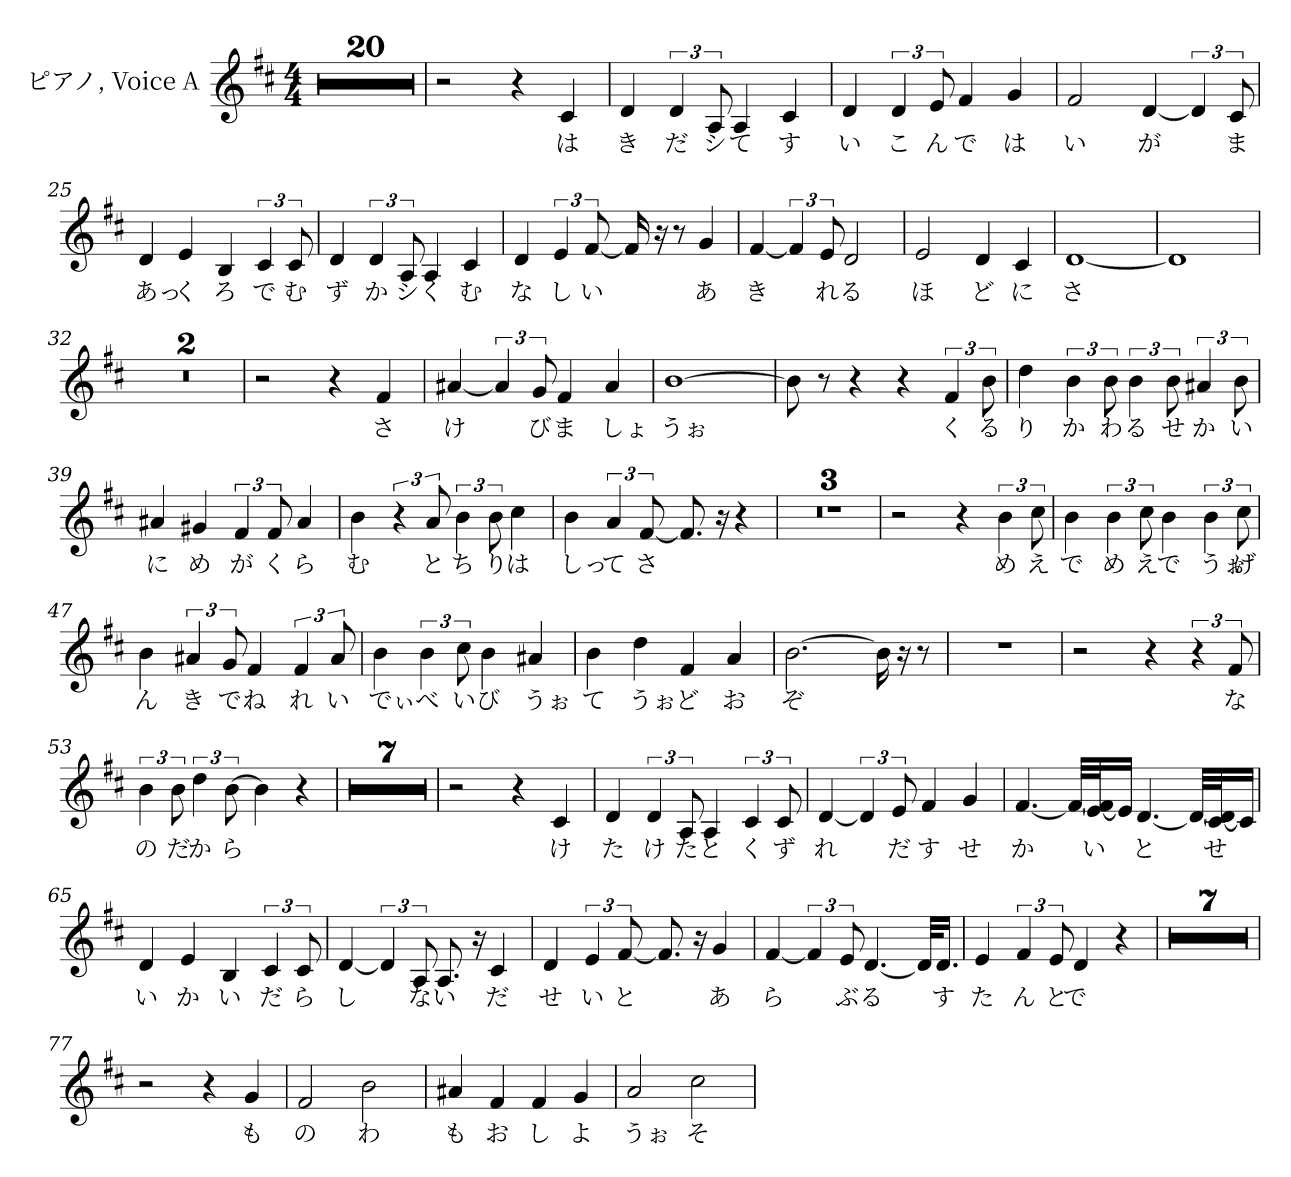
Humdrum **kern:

**kern	**text
*part1	*part1
*staff1	*staff1
*I"ピアノ, Voice A	*
*clefG2	*
*k[f#c#]	*
*M4/4	*
*MM205	*
=1	=1
1r	.
=2	=2
1r	.
=3	=3
1r	.
=4	=4
1r	.
=5	=5
1r	.
=6	=6
1r	.
=7	=7
1r	.
=8	=8
1r	.
=9	=9
1r	.
=10	=10
1r	.
=11	=11
1r	.
=12	=12
1r	.
=13	=13
1r	.
=14	=14
1r	.
=15	=15
1r	.
!!LO:LB:g=z
=16	=16
1r	.
=17	=17
1r	.
=18	=18
1r	.
=19	=19
1r	.
=20	=20
1r	.
=21	=21
2r	.
4r	.
!	!LO:LY:b
4c#/	は
=22	=22
!	!LO:LY:b
4d/	き
!	!LO:LY:b
6d/	だ
!	!LO:LY:b
12A/	シ
!	!LO:LY:b
4A/	て
!	!LO:LY:b
4c#/	す
=23	=23
!	!LO:LY:b
4d/	い
!	!LO:LY:b
6d/	こ
!	!LO:LY:b
12e/	ん
!	!LO:LY:b
4f#/	で
!	!LO:LY:b
4g/	は
=24	=24
!	!LO:LY:b
2f#/	い
!	!LO:LY:b
[4d/	が
6d/]	.
!	!LO:LY:b
12c#/	ま
!!LO:LB:g=z
=25	=25
!	!LO:LY:b
4d/	あっ
!	!LO:LY:b
4e/	く
!	!LO:LY:b
4B/	ろ
!	!LO:LY:b
6c#/	で
!	!LO:LY:b
12c#/	む
=26	=26
!	!LO:LY:b
4d/	ず
!	!LO:LY:b
6d/	か
!	!LO:LY:b
12A/	シ
!	!LO:LY:b
4A/	く
!	!LO:LY:b
4c#/	む
=27	=27
!	!LO:LY:b
4d/	な
!	!LO:LY:b
6e/	し
!	!LO:LY:b
[12f#/	い
16f#/]	.
16r	.
8r	.
!	!LO:LY:b
4g/	あ
=28	=28
!	!LO:LY:b
[4f#/	き
6f#/]	.
!	!LO:LY:b
12e/	れ
!	!LO:LY:b
2d/	る
=29	=29
!	!LO:LY:b
2e/	ほ
!	!LO:LY:b
4d/	ど
!	!LO:LY:b
4c#/	に
=30	=30
!	!LO:LY:b
[1d	さ
=31	=31
1d]	.
=32	=32
1r	.
!!LO:LB:g=z
=33	=33
1r	.
=34	=34
2r	.
4r	.
!	!LO:LY:b
4f#/	さ
=35	=35
!	!LO:LY:b
[4a#X/	け
6a#/]	.
!	!LO:LY:b
12g/	び
!	!LO:LY:b
4f#/	ま
!	!LO:LY:b
4a#/	しょ
=36	=36
!	!LO:LY:b
[1b	うぉ
=37	=37
8b\]	.
8r	.
4r	.
4r	.
!	!LO:LY:b
6f#/	く
!	!LO:LY:b
12b\	る
=38	=38
!	!LO:LY:b
4dd\	り
!	!LO:LY:b
6b\	か
!	!LO:LY:b
12b\	わ
!	!LO:LY:b
6b\	る
!	!LO:LY:b
12b\	せ
!	!LO:LY:b
6a#X/	か
!	!LO:LY:b
12b\	い
=39	=39
!	!LO:LY:b
4a#X/	に
!	!LO:LY:b
4g#X/	め
!	!LO:LY:b
6f#/	が
!	!LO:LY:b
12f#/	く
!	!LO:LY:b
4a#/	ら
!!LO:LB:g=z
=40	=40
!	!LO:LY:b
4b\	む
6r	.
!	!LO:LY:b
12a/	と
!	!LO:LY:b
6b\	ち
!	!LO:LY:b
12b\	り
!	!LO:LY:b
4cc#\	は
=41	=41
!	!LO:LY:b
4b\	しっ
!	!LO:LY:b
6a/	て
!	!LO:LY:b
[12f#/	さ
8.f#/]	.
16r	.
4r	.
=42	=42
1r	.
=43	=43
1r	.
=44	=44
1r	.
=45	=45
2r	.
4r	.
!	!LO:LY:b
6b\	め
!	!LO:LY:b
12cc#\	え
=46	=46
!	!LO:LY:b
4b\	で
!	!LO:LY:b
6b\	め
!	!LO:LY:b
12cc#\	え
!	!LO:LY:b
4b\	で
!	!LO:LY:b
6b\	うぉ
!	!LO:LY:b
12cc#\	げ
!!LO:LB:g=z
=47	=47
!	!LO:LY:b
4b\	ん
!	!LO:LY:b
6a#X/	き
!	!LO:LY:b
12g/	で
!	!LO:LY:b
4f#/	ね
!	!LO:LY:b
6f#/	れ
!	!LO:LY:b
12a#/	い
=48	=48
!	!LO:LY:b
4b\	でぃ
!	!LO:LY:b
6b\	べ
!	!LO:LY:b
12cc#\	い
!	!LO:LY:b
4b\	び
!	!LO:LY:b
4a#X/	うぉ
=49	=49
!	!LO:LY:b
4b\	て
!	!LO:LY:b
4dd\	うぉ
!	!LO:LY:b
4f#/	ど
!	!LO:LY:b
4a/	お
=50	=50
!	!LO:LY:b
[2.b\	ぞ
16b\]	.
16r	.
8r	.
=51	=51
1r	.
=52	=52
2r	.
4r	.
6r	.
!	!LO:LY:b
12f#/	な
!!LO:LB:g=z
=53	=53
!	!LO:LY:b
6b\	の
!	!LO:LY:b
12b\	だ
!	!LO:LY:b
6dd\	か
!	!LO:LY:b
[12b\	ら
4b\]	.
4r	.
=54	=54
1r	.
=55	=55
1r	.
=56	=56
1r	.
=57	=57
1r	.
=58	=58
1r	.
=59	=59
1r	.
=60	=60
1r	.
=61	=61
2r	.
4r	.
!	!LO:LY:b
4c#/	け
=62	=62
!	!LO:LY:b
4d/	た
!	!LO:LY:b
6d/	け
!	!LO:LY:b
12A/	た
!	!LO:LY:b
4A/	と
!	!LO:LY:b
6c#/	く
!	!LO:LY:b
12c#/	ず
!!LO:LB:g=z
=63	=63
!	!LO:LY:b
[4d/	れ
6d/]	.
!	!LO:LY:b
12e/	だ
!	!LO:LY:b
4f#/	す
!	!LO:LY:b
4g/	せ
=64	=64
!	!LO:LY:b
[4.f#/	か
32f#/LLL_	.
!	!LO:LY:b
[32e/ 32f#/]J	い
16e/JJ]	.
!	!LO:LY:b
[4.d/	と
32d/LLL_	.
!	!LO:LY:b
[32c#/ 32d/]J	せ
16c#/JJ]	.
=65	=65
!	!LO:LY:b
4d/	い
!	!LO:LY:b
4e/	か
!	!LO:LY:b
4B/	い
!	!LO:LY:b
6c#/	だ
!	!LO:LY:b
12c#/	ら
=66	=66
!	!LO:LY:b
[4d/	し
6d/]	.
!	!LO:LY:b
12A/	な
!	!LO:LY:b
8.A/	い
16r	.
!	!LO:LY:b
4c#/	だ
=67	=67
!	!LO:LY:b
4d/	せ
!	!LO:LY:b
6e/	い
!	!LO:LY:b
[12f#/	と
8.f#/]	.
16r	.
!	!LO:LY:b
4g/	あ
!!LO:LB:g=z
=68	=68
!	!LO:LY:b
[4f#/	ら
6f#/]	.
!	!LO:LY:b
12e/	ぶ
!	!LO:LY:b
[4.d/	る
32d/KLL]	.
!	!LO:LY:b
16.d/JJ	す
=69	=69
!	!LO:LY:b
4e/	た
!	!LO:LY:b
6f#/	ん
!	!LO:LY:b
12e/	と
!	!LO:LY:b
4d/	で
4r	.
=70	=70
1r	.
=71	=71
1r	.
=72	=72
1r	.
=73	=73
1r	.
=74	=74
1r	.
=75	=75
1r	.
=76	=76
1r	.
=77	=77
2r	.
4r	.
!	!LO:LY:b
4g/	も
=78	=78
!	!LO:LY:b
2f#/	の
!	!LO:LY:b
2b\	わ
!!LO:LB:g=z
=79	=79
!	!LO:LY:b
4a#X/	も
!	!LO:LY:b
4f#/	お
!	!LO:LY:b
4f#/	し
!	!LO:LY:b
4g/	よ
=80	=80
!	!LO:LY:b
2a/	うぉ
!	!LO:LY:b
2cc#\	そ
=	=
*-	*-
